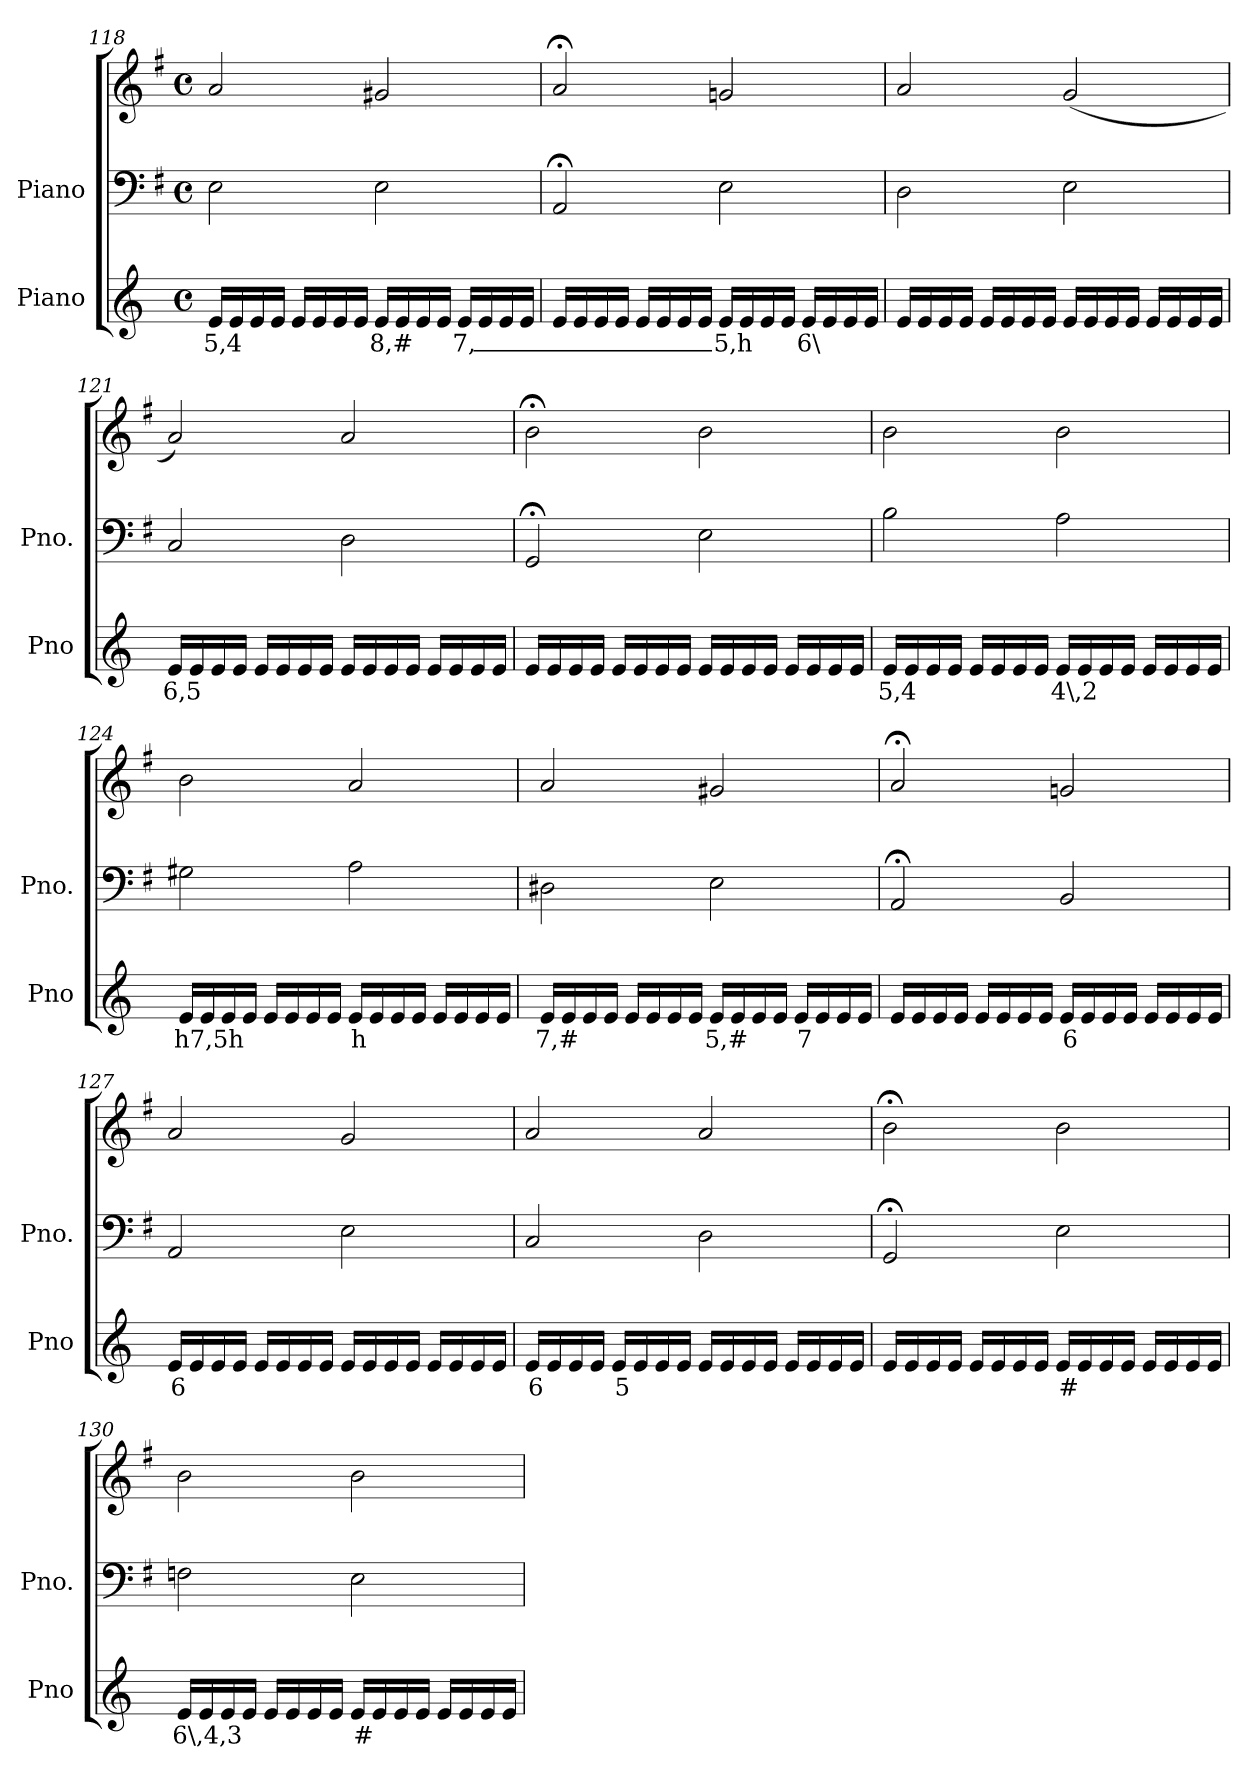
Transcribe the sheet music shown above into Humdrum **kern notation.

**kern	**text	**kern	**kern
*part2	*part2	*part1	*part1
*staff3	*staff3	*staff2	*staff1
*I"Piano	*	*I"Piano	*
*I'Pno	*	*I'Pno.	*
*clefG2	*	*clefF4	*clefG2
*k[]	*	*k[f#]	*k[f#]
*M4/4	*	*M4/4	*M4/4
*met(c)	*	*met(c)	*met(c)
=118	=118	=118	=118
!	!LO:LY:b	!	!
16e/LL	5,4	2E\	2a/
16e/	.	.	.
16e/	.	.	.
16e/JJ	.	.	.
16e/LL	.	.	.
16e/	.	.	.
16e/	.	.	.
16e/JJ	.	.	.
!	!LO:LY:b	!	!
16e/LL	8,#	2E\	2g#X/
16e/	.	.	.
16e/	.	.	.
16e/JJ	.	.	.
!	!LO:LY:b	!	!
16e/LL	7,_	.	.
16e/	.	.	.
16e/	.	.	.
16e/JJ	.	.	.
=119	=119	=119	=119
16e/LL	.	2AA;</	2a;</
16e/	.	.	.
16e/	.	.	.
16e/JJ	.	.	.
16e/LL	.	.	.
16e/	.	.	.
16e/	.	.	.
16e/JJ	.	.	.
!	!LO:LY:b	!	!
16e/LL	5,h	2E\	2gn/
16e/	.	.	.
16e/	.	.	.
16e/JJ	.	.	.
!	!LO:LY:b	!	!
16e/LL	6\	.	.
16e/	.	.	.
16e/	.	.	.
16e/JJ	.	.	.
=120	=120	=120	=120
16e/LL	.	2D\	2a/
16e/	.	.	.
16e/	.	.	.
16e/JJ	.	.	.
16e/LL	.	.	.
16e/	.	.	.
16e/	.	.	.
16e/JJ	.	.	.
16e/LL	.	2E\	(<2g/
16e/	.	.	.
16e/	.	.	.
16e/JJ	.	.	.
16e/LL	.	.	.
16e/	.	.	.
16e/	.	.	.
16e/JJ	.	.	.
=121	=121	=121	=121
!	!LO:LY:b	!	!
16e/LL	6,5	2C/	2a/)
16e/	.	.	.
16e/	.	.	.
16e/JJ	.	.	.
16e/LL	.	.	.
16e/	.	.	.
16e/	.	.	.
16e/JJ	.	.	.
16e/LL	.	2D\	2a/
16e/	.	.	.
16e/	.	.	.
16e/JJ	.	.	.
16e/LL	.	.	.
16e/	.	.	.
16e/	.	.	.
16e/JJ	.	.	.
=122	=122	=122	=122
16e/LL	.	2GG;</	2b;<\
16e/	.	.	.
16e/	.	.	.
16e/JJ	.	.	.
16e/LL	.	.	.
16e/	.	.	.
16e/	.	.	.
16e/JJ	.	.	.
16e/LL	.	2E\	2b\
16e/	.	.	.
16e/	.	.	.
16e/JJ	.	.	.
16e/LL	.	.	.
16e/	.	.	.
16e/	.	.	.
16e/JJ	.	.	.
=123	=123	=123	=123
!	!LO:LY:b	!	!
16e/LL	5,4	2B\	2b\
16e/	.	.	.
16e/	.	.	.
16e/JJ	.	.	.
16e/LL	.	.	.
16e/	.	.	.
16e/	.	.	.
16e/JJ	.	.	.
!	!LO:LY:b	!	!
16e/LL	4\,2	2A\	2b\
16e/	.	.	.
16e/	.	.	.
16e/JJ	.	.	.
16e/LL	.	.	.
16e/	.	.	.
16e/	.	.	.
16e/JJ	.	.	.
=124	=124	=124	=124
!	!LO:LY:b	!	!
16e/LL	h7,5h	2G#X\	2b\
16e/	.	.	.
16e/	.	.	.
16e/JJ	.	.	.
16e/LL	.	.	.
16e/	.	.	.
16e/	.	.	.
16e/JJ	.	.	.
!	!LO:LY:b	!	!
16e/LL	h	2A\	2a/
16e/	.	.	.
16e/	.	.	.
16e/JJ	.	.	.
16e/LL	.	.	.
16e/	.	.	.
16e/	.	.	.
16e/JJ	.	.	.
=125	=125	=125	=125
!	!LO:LY:b	!	!
16e/LL	7,#	2D#X\	2a/
16e/	.	.	.
16e/	.	.	.
16e/JJ	.	.	.
16e/LL	.	.	.
16e/	.	.	.
16e/	.	.	.
16e/JJ	.	.	.
!	!LO:LY:b	!	!
16e/LL	5,#	2E\	2g#X/
16e/	.	.	.
16e/	.	.	.
16e/JJ	.	.	.
!	!LO:LY:b	!	!
16e/LL	7	.	.
16e/	.	.	.
16e/	.	.	.
16e/JJ	.	.	.
=126	=126	=126	=126
16e/LL	.	2AA;</	2a;</
16e/	.	.	.
16e/	.	.	.
16e/JJ	.	.	.
16e/LL	.	.	.
16e/	.	.	.
16e/	.	.	.
16e/JJ	.	.	.
!	!LO:LY:b	!	!
16e/LL	6	2BB/	2gn/
16e/	.	.	.
16e/	.	.	.
16e/JJ	.	.	.
16e/LL	.	.	.
16e/	.	.	.
16e/	.	.	.
16e/JJ	.	.	.
=127	=127	=127	=127
!	!LO:LY:b	!	!
16e/LL	6	2AA/	2a/
16e/	.	.	.
16e/	.	.	.
16e/JJ	.	.	.
16e/LL	.	.	.
16e/	.	.	.
16e/	.	.	.
16e/JJ	.	.	.
16e/LL	.	2E\	2g/
16e/	.	.	.
16e/	.	.	.
16e/JJ	.	.	.
16e/LL	.	.	.
16e/	.	.	.
16e/	.	.	.
16e/JJ	.	.	.
=128	=128	=128	=128
!	!LO:LY:b	!	!
16e/LL	6	2C/	2a/
16e/	.	.	.
16e/	.	.	.
16e/JJ	.	.	.
!	!LO:LY:b	!	!
16e/LL	5	.	.
16e/	.	.	.
16e/	.	.	.
16e/JJ	.	.	.
16e/LL	.	2D\	2a/
16e/	.	.	.
16e/	.	.	.
16e/JJ	.	.	.
16e/LL	.	.	.
16e/	.	.	.
16e/	.	.	.
16e/JJ	.	.	.
=129	=129	=129	=129
16e/LL	.	2GG;</	2b;<\
16e/	.	.	.
16e/	.	.	.
16e/JJ	.	.	.
16e/LL	.	.	.
16e/	.	.	.
16e/	.	.	.
16e/JJ	.	.	.
!	!LO:LY:b	!	!
16e/LL	#	2E\	2b\
16e/	.	.	.
16e/	.	.	.
16e/JJ	.	.	.
16e/LL	.	.	.
16e/	.	.	.
16e/	.	.	.
16e/JJ	.	.	.
=130	=130	=130	=130
!	!LO:LY:b	!	!
16e/LL	6\,4,3	2Fn\	2b\
16e/	.	.	.
16e/	.	.	.
16e/JJ	.	.	.
16e/LL	.	.	.
16e/	.	.	.
16e/	.	.	.
16e/JJ	.	.	.
!	!LO:LY:b	!	!
16e/LL	#	2E\	2b\
16e/	.	.	.
16e/	.	.	.
16e/JJ	.	.	.
16e/LL	.	.	.
16e/	.	.	.
16e/	.	.	.
16e/JJ	.	.	.
=	=	=	=
*-	*-	*-	*-
